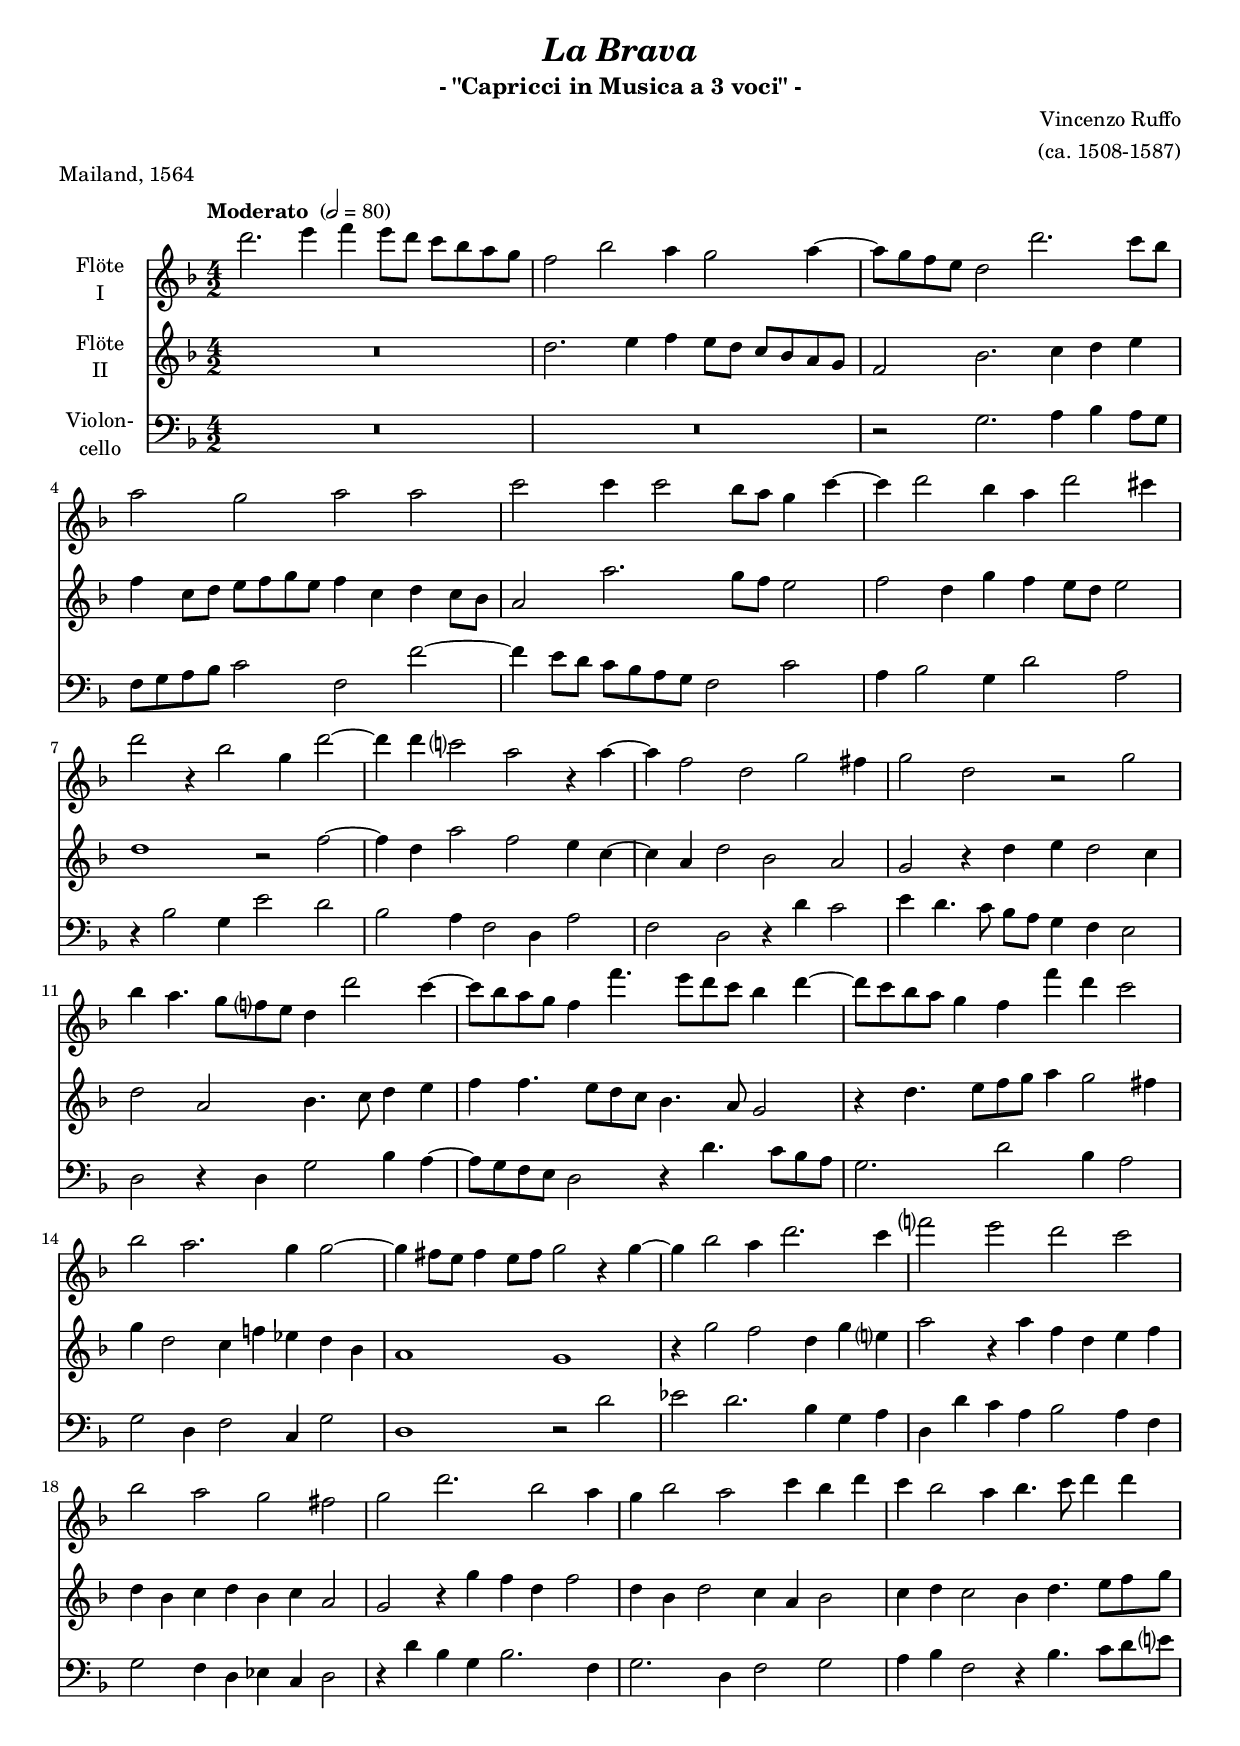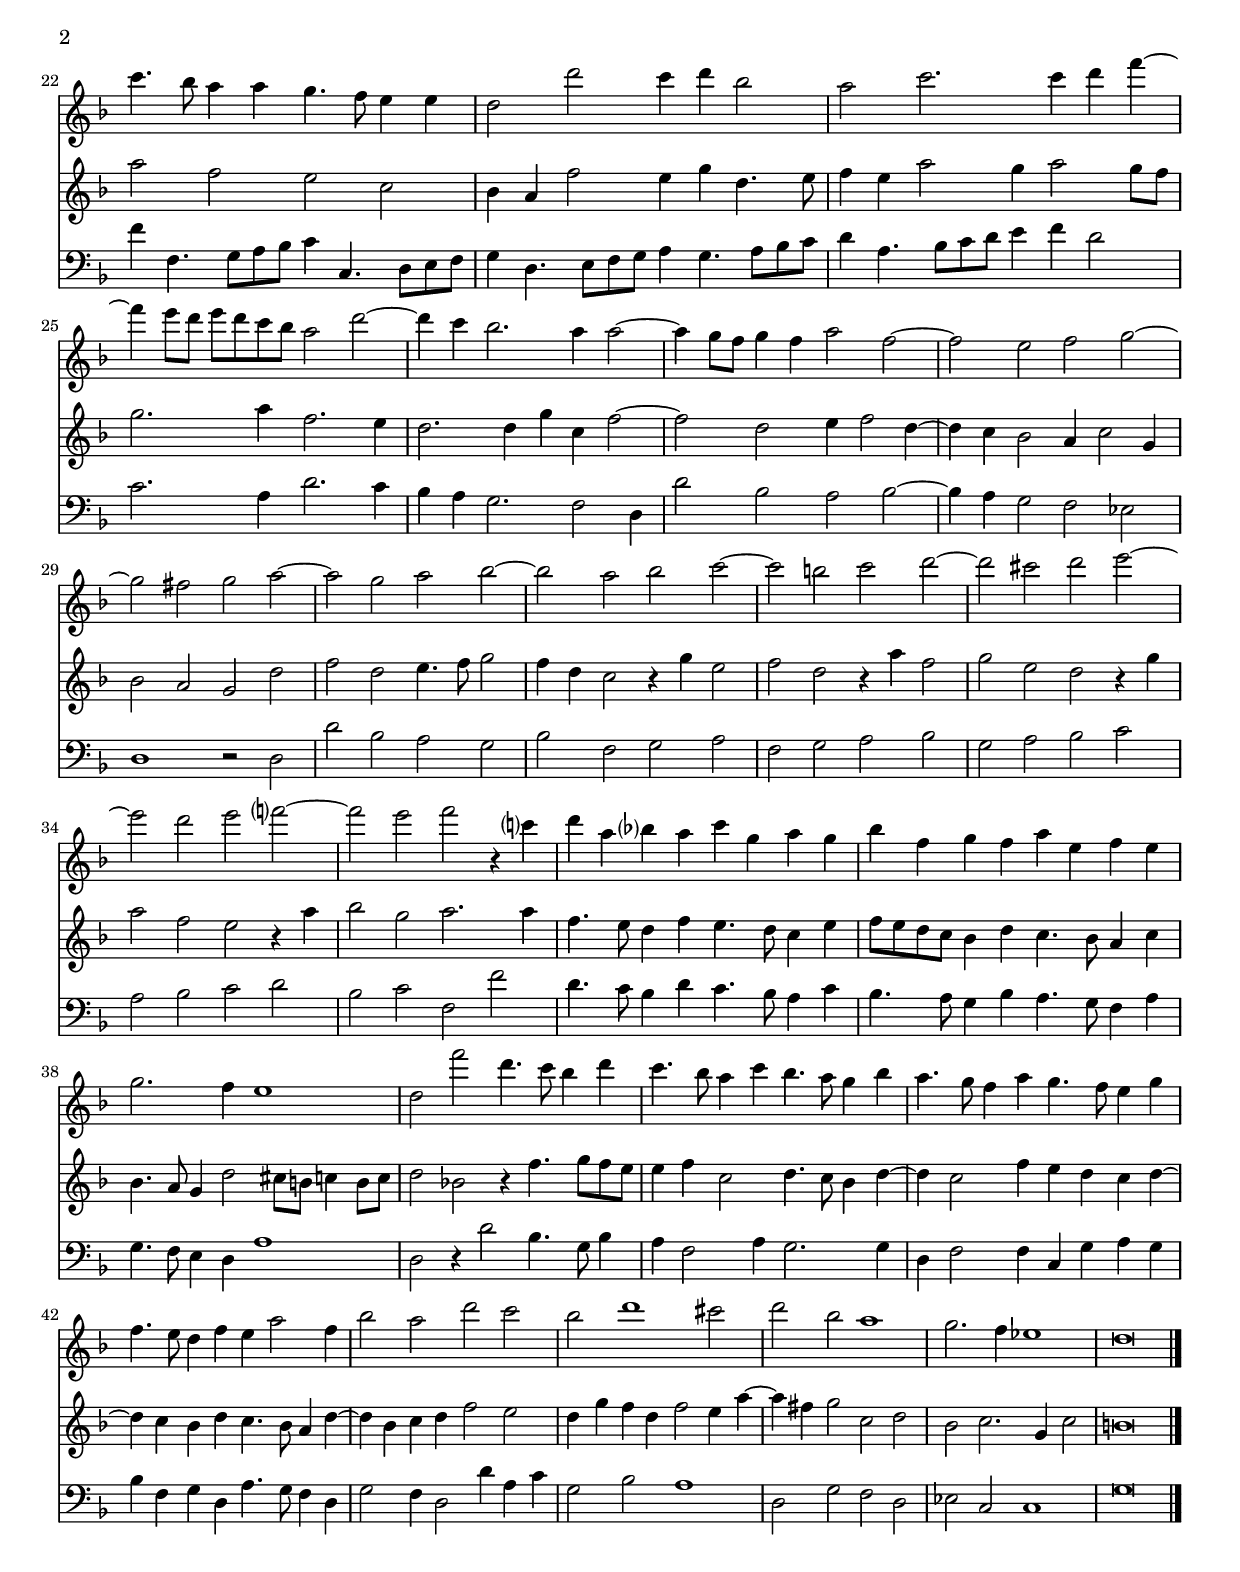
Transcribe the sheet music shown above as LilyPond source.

\version "2.18.2"
\include "deutsch.ly"

#(set-global-staff-size 17.85)

\header {
  title     = \markup \bold \italic "La Brava"
  subtitle  = "- \"Capricci in Musica a 3 voci\" -"
  composer  = "Vincenzo Ruffo"
  arranger  = "(ca. 1508-1587)"
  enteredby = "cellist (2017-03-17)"
  piece     = "Mailand, 1564"
}

voiceconsts = {
  \key f \major
  \time 4/2
  \clef "treble"
  \numericTimeSignature
%  \compressFullBarRests
  \set tupletSpannerDuration = #(ly:make-moment 1 4)
  % Set default beaming for all staves
%  \set Timing.beamExceptions = #'()
%  \set Timing.baseMoment     = #(ly:make-moment 1 4)
%  \set Timing.beatStructure  = #'(1 1)
  \tempo "Moderato " 2=80
}

mifl = "flute"
%mist = "string ensemble 1"
mist = "clarinet"
miba = "bassoon"
%mikl = "acoustic grand"

va = \relative c'' {
  \voiceconsts
%  \clef "treble^8"
  
  d2. e4 f e8 d c b a g
  f2 b a4 g2 a4~
  a8 g f e d2 d'2. c8 b
  a2 g a a

  c c4 c2 b8 a g4 c~
  c d2 b4 a d2 cis4
  d2 r4 b2 g4 d'2~
  d4 d c?2 a r4 a~
  a f2 d g fis4

  g2 d r g
  b4 a4. g8 f? e d4 d'2 c4~
  c8 b a g f4 f'4. e8 d c b4 d~
  d8 c b a g4 f f' d c2

  b a2. g4 g2~
  g4 fis8 e fis4 e8 fis g2 r4 g~
  g b2 a4 d2. c4
  f?2 e d c
  b a g fis

  g d'2. b2 a4
  g b2 a c4 b d
  c b2 a4 b4. c8 d4 d
  c4. b8 a4 a g4. f8 e4 e
  d2 d' c4 d b2

  a c2. c4 d f~
  f e8 d e d c b a2 d~
  d4 c b2. a4 a2~
  a4 g8 f g4 f a2 f~
  f e f g~

  g fis g a~
  a g a b~
  b a b c~
  c h c d~
  d cis d e~

  e d e f?~
  f e f r4 c?
  d a b? a c g a g
  b f g f a e f e

  g2. f4 e1
  d2 f' d4. c8 b4 d
  c4. b8 a4 c b4. a8 g4 b
  a4. g8 f4 a g4. f8 e4 g

  f4. e8 d4 f e a2 f4
  b2 a d c
  b d1 cis2
  d b a1
  g2. f4 es1
  d\breve \bar "|."
}

vb = \relative c' {
  \voiceconsts

  R\breve
  d2. e4 f e8 d c b a g
  f2 b2. c4 d e
  f c8 d e f g e f4 c d c8 b

  a2 a'2. g8 f e2
  f d4 g f e8 d e2
  d1 r2 f~
  f4 d a'2 f e4 c~
  c a d2 b a

  g r4 d' e d2 c4
  d2 a b4. c8 d4 e
  f f4. e8 d c b4. a8 g2
  r4 d'4. e8 f g a4 g2 fis4

  g d2 c4 f! es d b
  a1 g
  r4 g'2 f d4 g e?
  a2 r4 a f d e f
  d b c d b c a2

  g r4 g' f d f2
  d4 b d2 c4 a b2
  c4 d c2 b4 d4. e8 f g
  a2 f e c
  b4 a f'2 e4 g d4. e8

  f4 e a2 g4 a2 g8 f
  g2. a4 f2. e4
  d2. d4 g c, f2~
  f d e4 f2 d4~
  d c b2 a4 c2 g4

  b2 a g d'
  f d e4. f8 g2
  f4 d c2 r4 g' e2
  f d r4 a' f2
  g e d r4 g

  a2 f e r4 a
  b2 g a2. a4
  f4. e8 d4 f e4. d8 c4 e
  f8 e d c b4 d c4. b8 a4 c

  b4. a8 g4 d'2 cis8 h c4 h8 c
  d2 b! r4 f'4. g8 f e
  e4 f c2 d4. c8 b4 d~
  d c2 f4 e d c d~

  d c b d c4. b8 a4 d~
  d b c d f2 e
  d4 g f d f2 e4 a~
  a fis g2 c, d
  b c2. g4 c2
  h\breve \bar "|."
}

vc = \relative c' {
  \voiceconsts
  \clef "bass"

  R\breve*2
  r2 g2. a4 b a8 g
  f g a b c2 f, f'~
  f4 e8 d c b a g f2 c'
  a4 b2 g4 d'2 a

  r4 b2 g4 e'2 d
  b a4 f2 d4 a'2
  f d r4 d' c2
  e4 d4. c8 b[ a] g4 f e2
  d r4 d g2 b4 a~

  a8 g f e d2 r4 d'4. c8 b a
  g2. d'2 b4 a2
  g d4 f2 c4 g'2
  d1 r2 d'
  es d2. b4 g a

  d, d' c a b2 a4 f
  g2 f4 d es c d2
  r4 d' b g b2. f4
  g2. d4 f2 g
  a4 b f2 r4 b4. c8 d e?

  f4 f,4. g8 a b c4 c,4. d8 e f
  g4 d4. e8 f g a4 g4. a8 b c
  d4 a4. b8 c d e4 f d2
  c2. a4 d2. c4

  b a g2. f2 d4
  d'2 b a b~
  b4 a g2 f es
  d1 r2 d
  d' b a g
  b f g a

  f g a b
  g a b c
  a b c d
  b c f, f'
  d4. c8 b4 d c4. b8 a4 c

  b4. a8 g4 b a4. g8 f4 a
  g4. f8 e4 d a'1
  d,2 r4 d'2 b4. g8 b4
  a4 f2 a4 g2. g4
  d f2 f4 c g' a g

  b f g d a'4. g8 f4 d
  g2 f4 d2 d'4 a c
  g2 b a1
  d,2 g f d
  es c c1
  g'\breve \bar "|."
}


music = <<
      \new Staff {
        \set Staff.midiInstrument = \mifl
        \set Staff.instrumentName = \markup \center-column { "Flöte" "I" }
        \transpose f f' { \va }
      }

      \new Staff {
        \set Staff.midiInstrument = \mifl
        \set Staff.instrumentName = \markup \center-column { "Flöte" "II" }
        \transpose f f' { \vb }
      }

      \new Staff {
        \set Staff.midiInstrument = \miba
        \set Staff.instrumentName = \markup \center-column { "Violon-" "cello" }
        \transpose f f { \vc }
      }
>>

\book {
  \score {
   \music
    \layout {}
  }

  \score {
    \unfoldRepeats \music

    \midi {
      \context {
        \Score
      }
    }
  }
}
